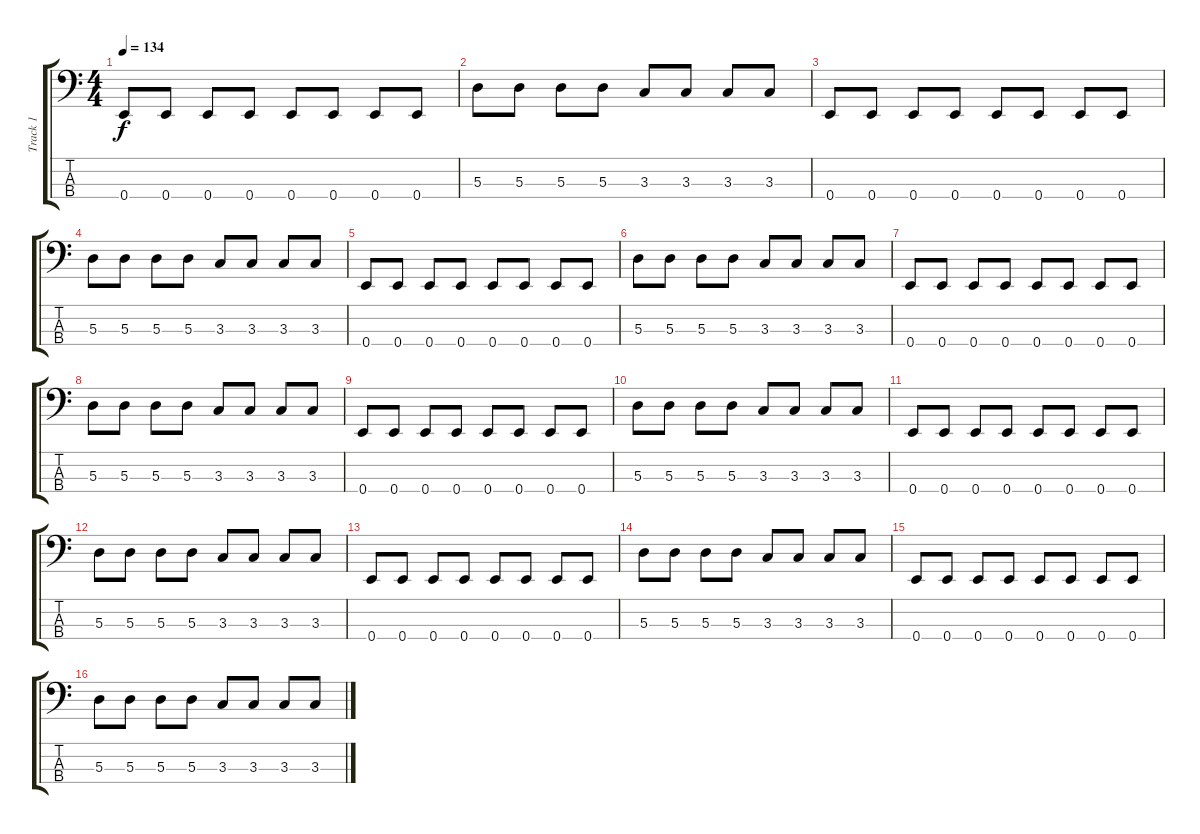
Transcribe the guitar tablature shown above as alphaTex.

\track ("Track 1" "Track 1") {instrument electricbasspick}
\staff {score tabs}
\tuning (G2 D2 A1 E1) {hide}
\ts (4 4)
\tempo 134
\clef f4
\ks c
0.4.8{dy f} 0.4.8 0.4.8 0.4.8 0.4.8 0.4.8 0.4.8 0.4.8 |
5.3.8 5.3.8 5.3.8 5.3.8 3.3.8 3.3.8 3.3.8 3.3.8 |
0.4.8 0.4.8 0.4.8 0.4.8 0.4.8 0.4.8 0.4.8 0.4.8 |
5.3.8 5.3.8 5.3.8 5.3.8 3.3.8 3.3.8 3.3.8 3.3.8 |
0.4.8 0.4.8 0.4.8 0.4.8 0.4.8 0.4.8 0.4.8 0.4.8 |
5.3.8 5.3.8 5.3.8 5.3.8 3.3.8 3.3.8 3.3.8 3.3.8 |
0.4.8 0.4.8 0.4.8 0.4.8 0.4.8 0.4.8 0.4.8 0.4.8 |
5.3.8 5.3.8 5.3.8 5.3.8 3.3.8 3.3.8 3.3.8 3.3.8 |
0.4.8 0.4.8 0.4.8 0.4.8 0.4.8 0.4.8 0.4.8 0.4.8 |
5.3.8 5.3.8 5.3.8 5.3.8 3.3.8 3.3.8 3.3.8 3.3.8 |
0.4.8 0.4.8 0.4.8 0.4.8 0.4.8 0.4.8 0.4.8 0.4.8 |
5.3.8 5.3.8 5.3.8 5.3.8 3.3.8 3.3.8 3.3.8 3.3.8 |
0.4.8 0.4.8 0.4.8 0.4.8 0.4.8 0.4.8 0.4.8 0.4.8 |
5.3.8 5.3.8 5.3.8 5.3.8 3.3.8 3.3.8 3.3.8 3.3.8 |
0.4.8 0.4.8 0.4.8 0.4.8 0.4.8 0.4.8 0.4.8 0.4.8 |
5.3.8 5.3.8 5.3.8 5.3.8 3.3.8 3.3.8 3.3.8 3.3.8
